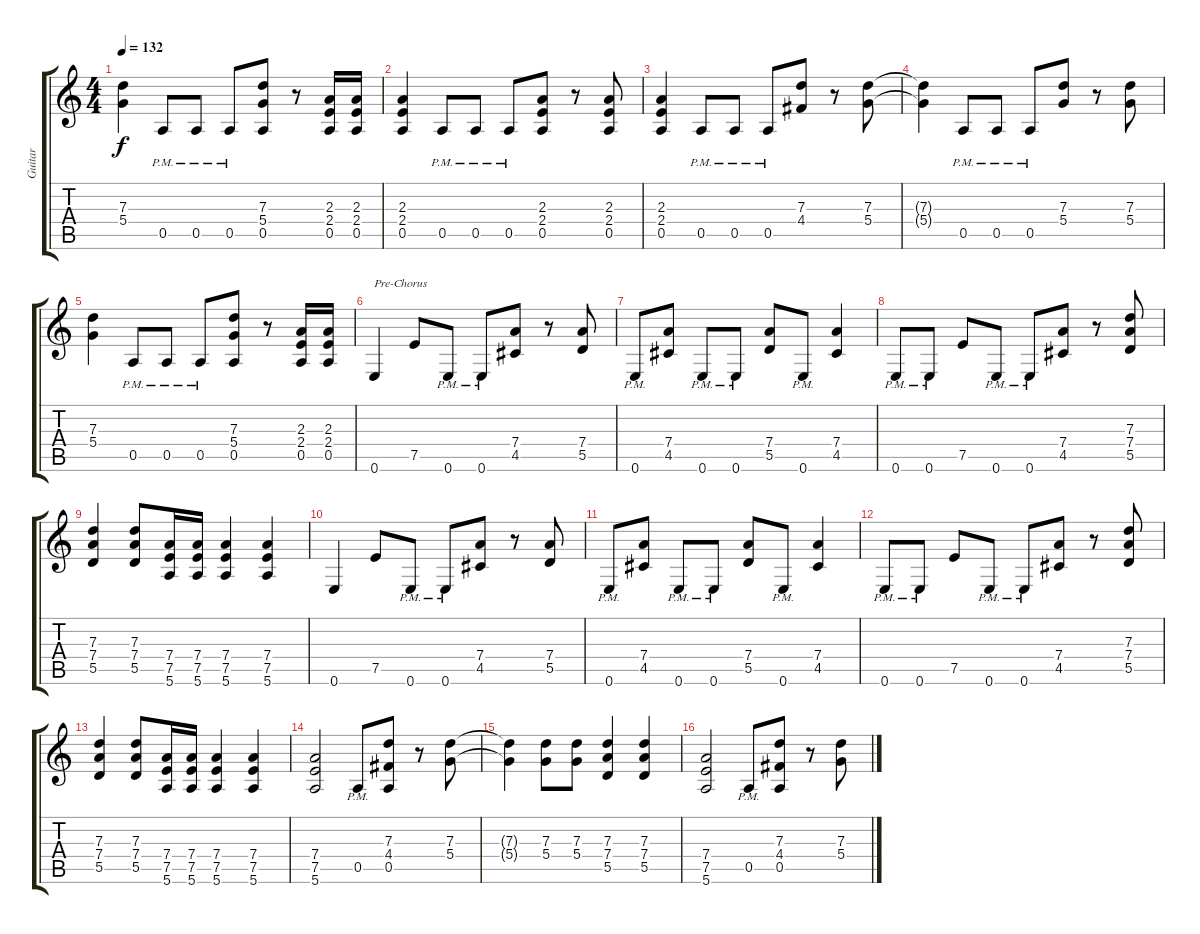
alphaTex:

\track ("Guitar" "Guitar") {instrument overdrivenguitar}
\staff {score tabs}
\tuning (E4 B3 G3 D3 A2 E2) {hide}
\ts (4 4)
\tempo 132
\clef g2
\ks c
(7.3 5.4).4{dy f} 0.5{pm}.8 0.5{pm}.8 0.5{pm}.8 (7.3 5.4 0.5).8 r.8 (2.3 2.4 0.5).16 (2.3 2.4 0.5).16 |
(2.3 2.4 0.5).4 0.5{pm}.8 0.5{pm}.8 0.5{pm}.8 (2.3 2.4 0.5).8 r.8 (2.3 2.4 0.5).8 |
(2.3 2.4 0.5).4 0.5{pm}.8 0.5{pm}.8 0.5{pm}.8 (7.3 4.4).8 r.8 (7.3 5.4).8 |
(7.3{t} 5.4{t}).4 0.5{pm}.8 0.5{pm}.8 0.5{pm}.8 (7.3 5.4).8 r.8 (7.3 5.4).8 |
(7.3 5.4).4 0.5{pm}.8 0.5{pm}.8 0.5{pm}.8 (7.3 5.4 0.5).8 r.8 (2.3 2.4 0.5).16 (2.3 2.4 0.5).16 |
0.6.4{txt "Pre-Chorus"} 7.5.8 0.6{pm}.8 0.6{pm}.8 (7.4 4.5).8 r.8 (7.4 5.5).8 |
0.6{pm}.8 (7.4 4.5).8 0.6{pm}.8 0.6{pm}.8 (7.4 5.5).8 0.6{pm}.8 (7.4 4.5).4 |
0.6{pm}.8 0.6{pm}.8 7.5.8 0.6{pm}.8 0.6{pm}.8 (7.4 4.5).8 r.8 (7.3 7.4 5.5).8 |
(7.3 7.4 5.5).4 (7.3 7.4 5.5).8 (7.4 7.5 5.6).16 (7.4 7.5 5.6).16 (7.4 7.5 5.6).4 (7.4 7.5 5.6).4 |
0.6.4 7.5.8 0.6{pm}.8 0.6{pm}.8 (7.4 4.5).8 r.8 (7.4 5.5).8 |
0.6{pm}.8 (7.4 4.5).8 0.6{pm}.8 0.6{pm}.8 (7.4 5.5).8 0.6{pm}.8 (7.4 4.5).4 |
0.6{pm}.8 0.6{pm}.8 7.5.8 0.6{pm}.8 0.6{pm}.8 (7.4 4.5).8 r.8 (7.3 7.4 5.5).8 |
(7.3 7.4 5.5).4 (7.3 7.4 5.5).8 (7.4 7.5 5.6).16 (7.4 7.5 5.6).16 (7.4 7.5 5.6).4 (7.4 7.5 5.6).4 |
(7.4 7.5 5.6).2 0.5{pm}.8 (7.3 4.4 0.5).8 r.8 (7.3 5.4).8 |
(7.3{t} 5.4{t}).4 (7.3 5.4).8 (7.3 5.4).8 (7.3 7.4 5.5).4 (7.3 7.4 5.5).4 |
(7.4 7.5 5.6).2 0.5{pm}.8 (7.3 4.4 0.5).8 r.8 (7.3 5.4).8
